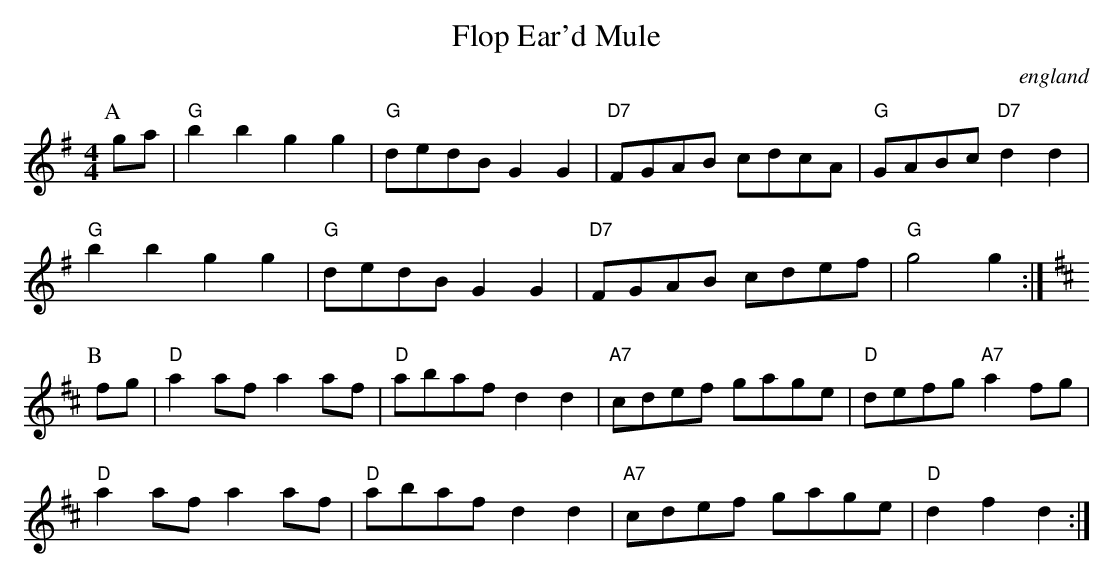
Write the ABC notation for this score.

X:1
T:Flop Ear'd Mule
O:england
M:4/4
L:1/4
K:G
P:A
g/2a/2|"G"bb gg|"G"d/2e/2d/2B/2 GG|"D7"F/2G/2A/2B/2 c/2d/2c/2A/2|\
"G"G/2A/2B/2c/2 "D7"dd|
"G"bb gg|"G"d/2e/2d/2B/2 GG|"D7"F/2G/2A/2B/2 c/2d/2e/2f/2|"G"g2 g:|
K:D
P:B
f/2g/2|"D"aa/2f/2 aa/2f/2|"D"a/2b/2a/2f/2 dd|"A7"c/2d/2e/2f/2 g/2a/2g/2e/2|\
"D"d/2e/2f/2g/2 "A7"af/2g/2|
"D"aa/2f/2 aa/2f/2|"D"a/2b/2a/2f/2 dd|"A7"c/2d/2e/2f/2 g/2a/2g/2e/2|"D"df d:|
